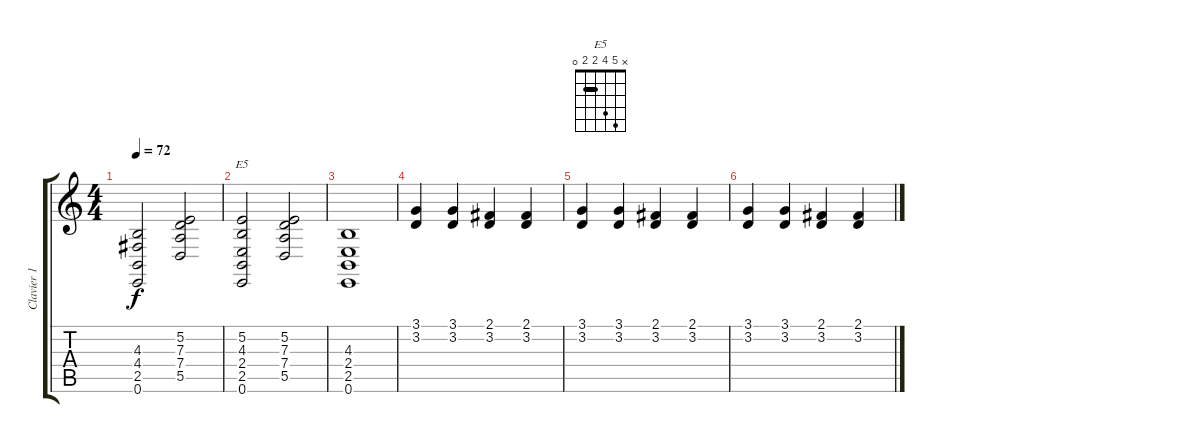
\track ("Clavier 1 - Synthé" "Clavier 1 ") {instrument stringensemble2}
\staff {score tabs}
\tuning (E4 B3 G3 D3 A2 E2) {hide}
\chord ("E5" x 5 4 2 2 0) {barre 2}
\ts (4 4)
\tempo 72
\clef g2
\ks c
(4.3 4.4 2.5 0.6).2{dy f} (5.2 7.3 7.4 5.5).2 |
(5.2 4.3 2.4 2.5 0.6).2{ch "E5"} (5.2 7.3 7.4 5.5).2 |
(4.3 2.4 2.5 0.6).1 |
(3.1 3.2).4{instrument acousticgrandpiano} (3.1 3.2).4 (2.1 3.2).4 (2.1 3.2).4 |
(3.1 3.2).4{volume 0} (3.1 3.2).4 (2.1 3.2).4 (2.1 3.2).4 |
(3.1 3.2).4 (3.1 3.2).4 (2.1 3.2).4 (2.1 3.2).4
